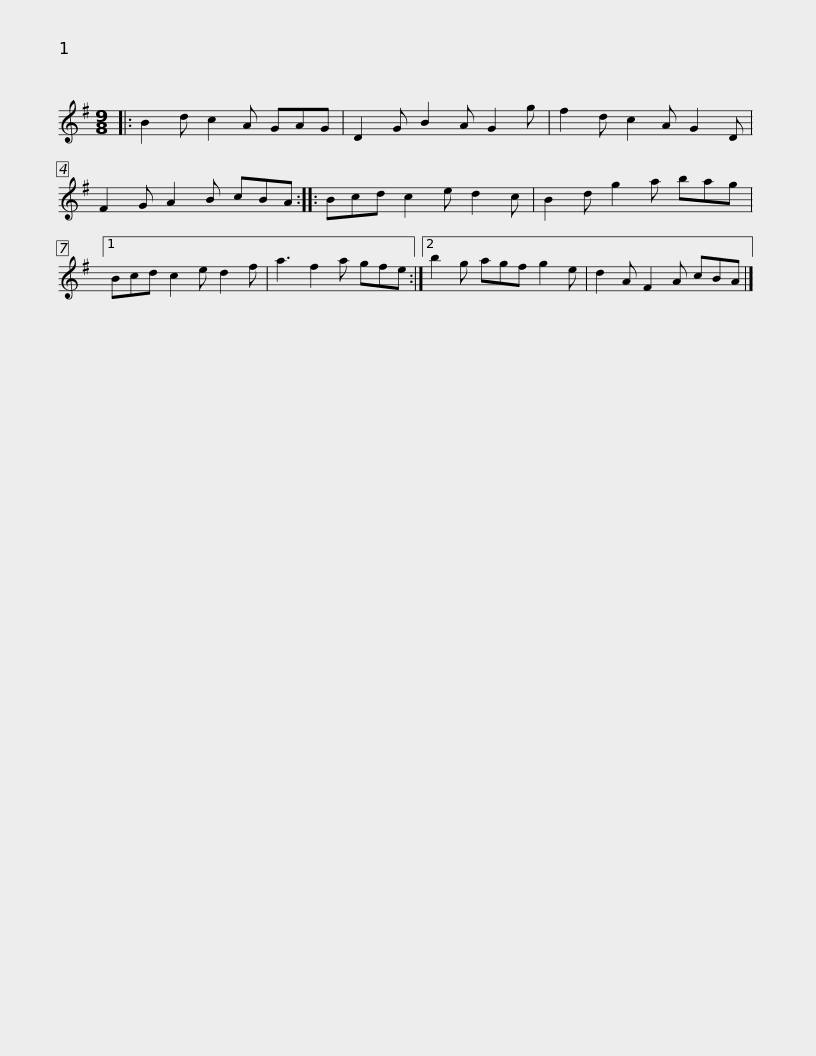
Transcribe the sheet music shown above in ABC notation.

X:1
L:1/8
M:9/8
I:linebreak $
K:G
V:1 treble
V:1
|: B2 d c2 A GAG | D2 G B2 A G2 g | f2 d c2 A G2 D | F2 G A2 B cBA :: Bcd c2 e d2 c |$ %5
 B2 d g2 a bag |1 Bcd c2 e d2 f | a3 f2 a gfe :|2 b2 g agf g2 e | d2 A F2 A cBA |] %10
